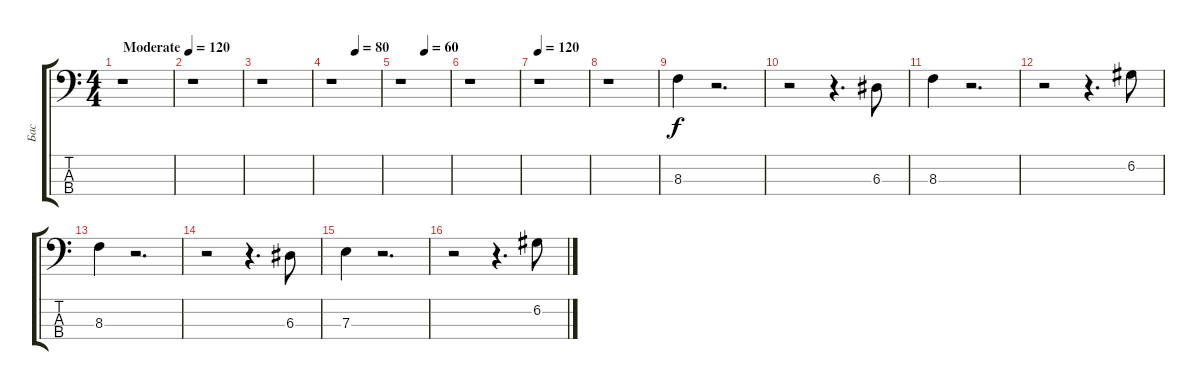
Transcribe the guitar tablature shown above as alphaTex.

\track ("Бас" "Бас") {instrument electricbassfinger}
\staff {score tabs}
\tuning (G2 D2 A1 E1) {hide}
\ts (4 4)
\tempo (120 "Moderate")
\clef f4
\ks c
r.1{dy f instrument electricbassfinger} |
r.1 |
r.1 |
\tempo (80 0.5)
r.1 |
\tempo (60 0.5)
r.1 |
r.1 |
\tempo 120
r.1 |
r.1 |
8.3.4 r.2{d} |
r.2 r.4{d} 6.3.8 |
8.3.4 r.2{d} |
r.2 r.4{d} 6.2.8 |
8.3.4 r.2{d} |
r.2 r.4{d} 6.3.8 |
7.3.4 r.2{d} |
r.2 r.4{d} 6.2.8
